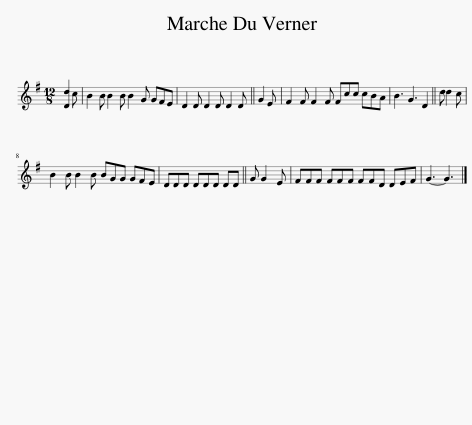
X:1
L:1/8
M:12/8
I:linebreak $
K:G
V:1 treble
V:1
 [Dd]2 c | B2 B B2 B B2 G GFE | D2 D D2 D D2 D || G2 E | F2 F F2 F Fcc cBA | %5
 B3 G3 D2 || d d2 c |$ B2 B B2 B BGG GFE | DDD DDD DD || G G2 E | %10
 FFF FFF FFD DEF | G3- G3 |] %12
